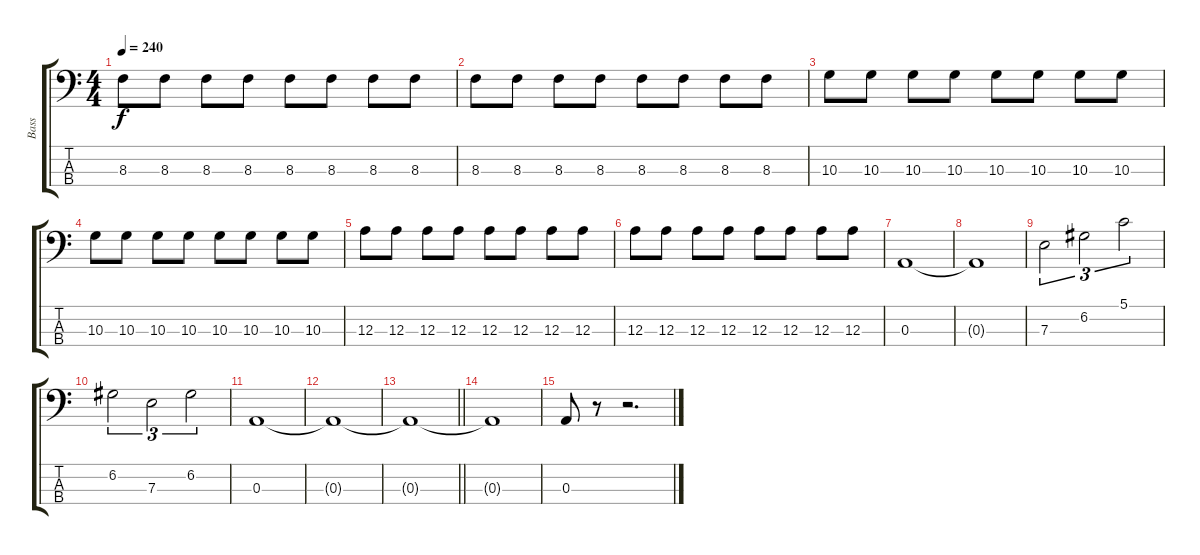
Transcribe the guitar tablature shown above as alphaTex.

\track ("Bass" "Bass") {instrument electricbassfinger}
\staff {score tabs}
\tuning (G2 D2 A1 E1) {hide}
\ts (4 4)
\tempo 240
\clef f4
\ks c
8.3.8{dy f} 8.3.8 8.3.8 8.3.8 8.3.8 8.3.8 8.3.8 8.3.8 |
8.3.8 8.3.8 8.3.8 8.3.8 8.3.8 8.3.8 8.3.8 8.3.8 |
10.3.8 10.3.8 10.3.8 10.3.8 10.3.8 10.3.8 10.3.8 10.3.8 |
10.3.8 10.3.8 10.3.8 10.3.8 10.3.8 10.3.8 10.3.8 10.3.8 |
12.3.8 12.3.8 12.3.8 12.3.8 12.3.8 12.3.8 12.3.8 12.3.8 |
12.3.8 12.3.8 12.3.8 12.3.8 12.3.8 12.3.8 12.3.8 12.3.8 |
0.3.1 |
0.3{t}.1 |
7.3.2{tu (3 2)} 6.2.2{tu (3 2)} 5.1.2{tu (3 2)} |
6.2.2{tu (3 2)} 7.3.2{tu (3 2)} 6.2.2{tu (3 2)} |
0.3.1 |
0.3{t}.1 |
\barLineRight lightlight
0.3{t}.1 |
0.3{t}.1 |
0.3.8 r.8 r.2{d}
